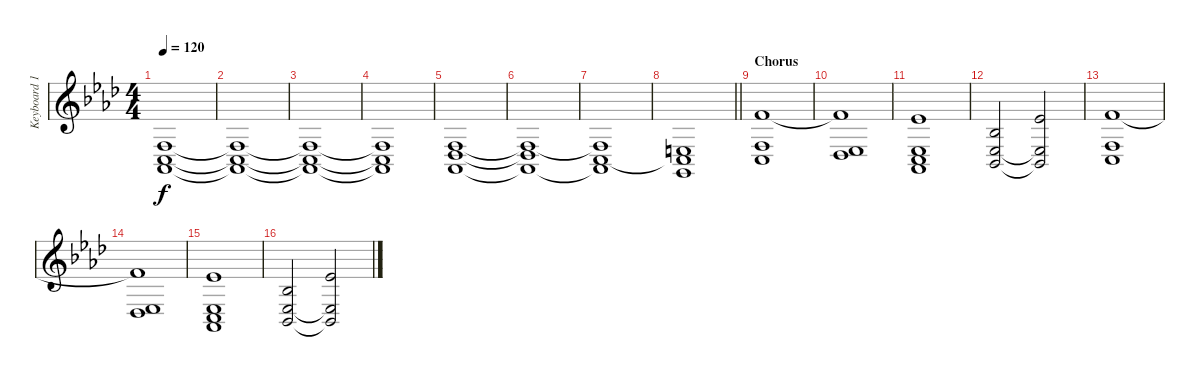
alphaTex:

\track ("Keyboard 1" "Keyboard 1") {instrument stringensemble1}
\staff {score}
\tuning (E4 B3 G3 D3 A2 E2) {hide}
\ts (4 4)
\tempo 120
\clef g2
\ks fminor
(3.4{t} 3.5{t} 4.6{t}).1{dy f} |
(3.4{t} 3.5{t} 4.6{t}).1 |
(3.4{t} 3.5{t} 4.6{t}).1 |
(3.4{t} 3.5{t} 4.6{t}).1 |
(3.4 4.5 4.6).1 |
(3.4{t} 4.5{t} 4.6{t}).1 |
(3.4{t} 3.5 4.6{t}).1 |
\barLineRight lightlight
(2.4 3.5{t} 3.6).1 |
\section ("" "Chorus")
(1.1 3.4 3.5).1 |
(1.1{t} 1.4 4.5).1 |
(4.2 1.4 3.5 4.6).1 |
(3.3 1.4 1.5).2 (4.2 1.4{t} 1.5{t}).2 |
(1.1 3.4 3.5).1 |
(1.1{t} 1.4 4.5).1 |
(4.2 1.4 3.5 4.6).1 |
(3.3 1.4 1.5).2 (4.2 1.4{t} 1.5{t}).2
